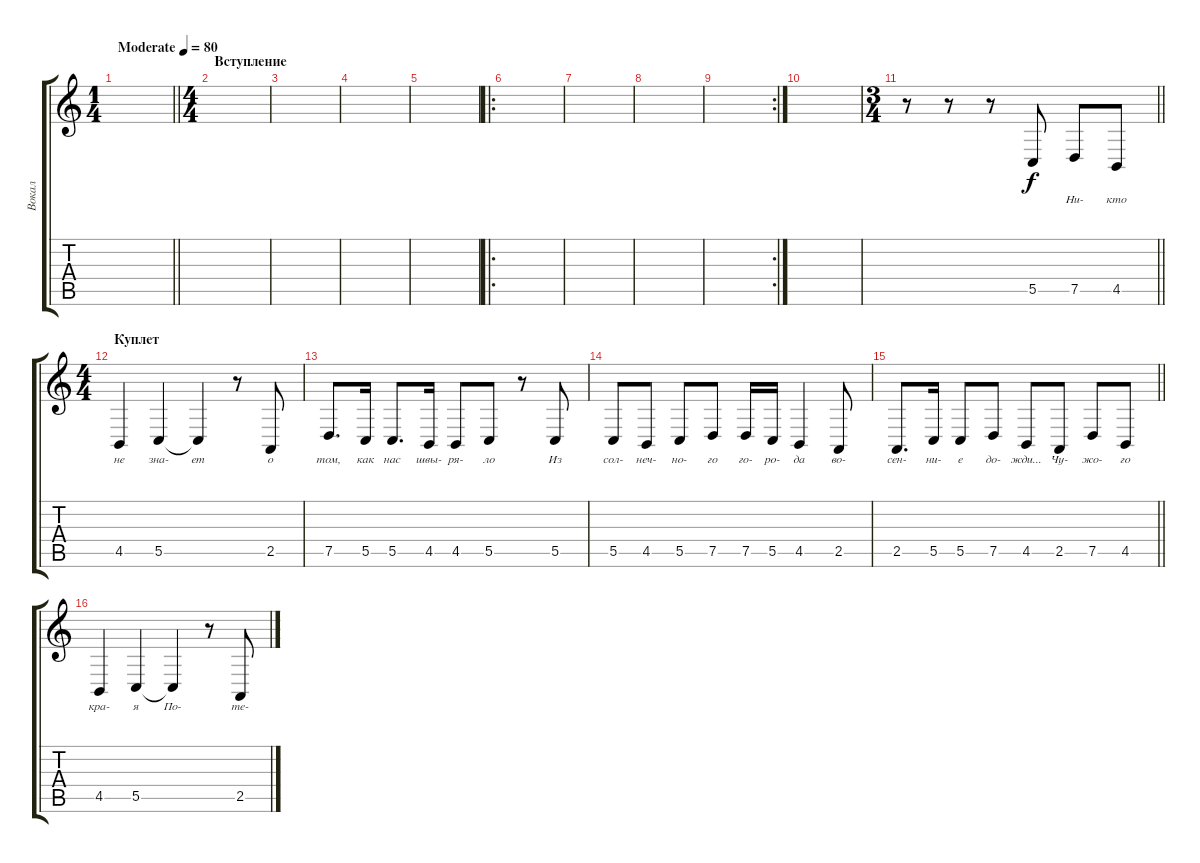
\track ("Вокал" "Вокал") {instrument violin}
\staff {score tabs}
\tuning (D4 A3 F3 C3 G2 D2) {hide}
\ts (1 4)
\tempo (80 "Moderate")
\clef g2
\barLineRight lightlight
\ks c
|
\ts (4 4)
\section ("" "Вступление")
|
|
|
|
\ro
|
|
|
\rc 2
|
|
\ts (3 4)
\barLineRight lightlight
r.8 r.8 r.8 5.5.8{lyrics (0 "") lyrics (1 "") lyrics (2 "") lyrics (3 "") lyrics (4 "")} 7.5.8{lyrics (0 "Ни-") lyrics (1 "") lyrics (2 "") lyrics (3 "") lyrics (4 "")} 4.5.8{lyrics (0 "кто") lyrics (1 "") lyrics (2 "") lyrics (3 "") lyrics (4 "")} |
\ts (4 4)
\section ("" "Куплет")
4.5.4{lyrics (0 "не") lyrics (1 "") lyrics (2 "") lyrics (3 "") lyrics (4 "")} 5.5.4{lyrics (0 "зна-") lyrics (1 "") lyrics (2 "") lyrics (3 "") lyrics (4 "")} 5.5{t}.4{lyrics (0 "ет") lyrics (1 "") lyrics (2 "") lyrics (3 "") lyrics (4 "")} r.8 2.5.8{lyrics (0 "о") lyrics (1 "") lyrics (2 "") lyrics (3 "") lyrics (4 "")} |
7.5.8{d lyrics (0 "том,") lyrics (1 "") lyrics (2 "") lyrics (3 "") lyrics (4 "")} 5.5.16{lyrics (0 "как") lyrics (1 "") lyrics (2 "") lyrics (3 "") lyrics (4 "")} 5.5.8{d lyrics (0 "нас") lyrics (1 "") lyrics (2 "") lyrics (3 "") lyrics (4 "")} 4.5.16{lyrics (0 "швы-") lyrics (1 "") lyrics (2 "") lyrics (3 "") lyrics (4 "")} 4.5.8{lyrics (0 "ря-") lyrics (1 "") lyrics (2 "") lyrics (3 "") lyrics (4 "")} 5.5.8{lyrics (0 "ло") lyrics (1 "") lyrics (2 "") lyrics (3 "") lyrics (4 "")} r.8 5.5.8{lyrics (0 "Из") lyrics (1 "") lyrics (2 "") lyrics (3 "") lyrics (4 "")} |
5.5.8{lyrics (0 "сол-") lyrics (1 "") lyrics (2 "") lyrics (3 "") lyrics (4 "")} 4.5.8{lyrics (0 "неч-") lyrics (1 "") lyrics (2 "") lyrics (3 "") lyrics (4 "")} 5.5.8{lyrics (0 "но-") lyrics (1 "") lyrics (2 "") lyrics (3 "") lyrics (4 "")} 7.5.8{lyrics (0 "го") lyrics (1 "") lyrics (2 "") lyrics (3 "") lyrics (4 "")} 7.5.16{lyrics (0 "го-") lyrics (1 "") lyrics (2 "") lyrics (3 "") lyrics (4 "")} 5.5.16{lyrics (0 "ро-") lyrics (1 "") lyrics (2 "") lyrics (3 "") lyrics (4 "")} 4.5.4{lyrics (0 "да") lyrics (1 "") lyrics (2 "") lyrics (3 "") lyrics (4 "")} 2.5.8{lyrics (0 "во-") lyrics (1 "") lyrics (2 "") lyrics (3 "") lyrics (4 "")} |
\barLineRight lightlight
2.5.8{d lyrics (0 "сен-") lyrics (1 "") lyrics (2 "") lyrics (3 "") lyrics (4 "")} 5.5.16{lyrics (0 "ни-") lyrics (1 "") lyrics (2 "") lyrics (3 "") lyrics (4 "")} 5.5.8{lyrics (0 "е") lyrics (1 "") lyrics (2 "") lyrics (3 "") lyrics (4 "")} 7.5.8{lyrics (0 "до-") lyrics (1 "") lyrics (2 "") lyrics (3 "") lyrics (4 "")} 4.5.8{lyrics (0 "жди...") lyrics (1 "") lyrics (2 "") lyrics (3 "") lyrics (4 "")} 2.5.8{lyrics (0 "Чу-") lyrics (1 "") lyrics (2 "") lyrics (3 "") lyrics (4 "")} 7.5.8{lyrics (0 "жо-") lyrics (1 "") lyrics (2 "") lyrics (3 "") lyrics (4 "")} 4.5.8{lyrics (0 "го") lyrics (1 "") lyrics (2 "") lyrics (3 "") lyrics (4 "")} |
4.5.4{lyrics (0 "кра-") lyrics (1 "") lyrics (2 "") lyrics (3 "") lyrics (4 "")} 5.5.4{lyrics (0 "я") lyrics (1 "") lyrics (2 "") lyrics (3 "") lyrics (4 "")} 5.5{t}.4{lyrics (0 "По-") lyrics (1 "") lyrics (2 "") lyrics (3 "") lyrics (4 "")} r.8 2.5.8{lyrics (0 "те-") lyrics (1 "") lyrics (2 "") lyrics (3 "") lyrics (4 "")}
